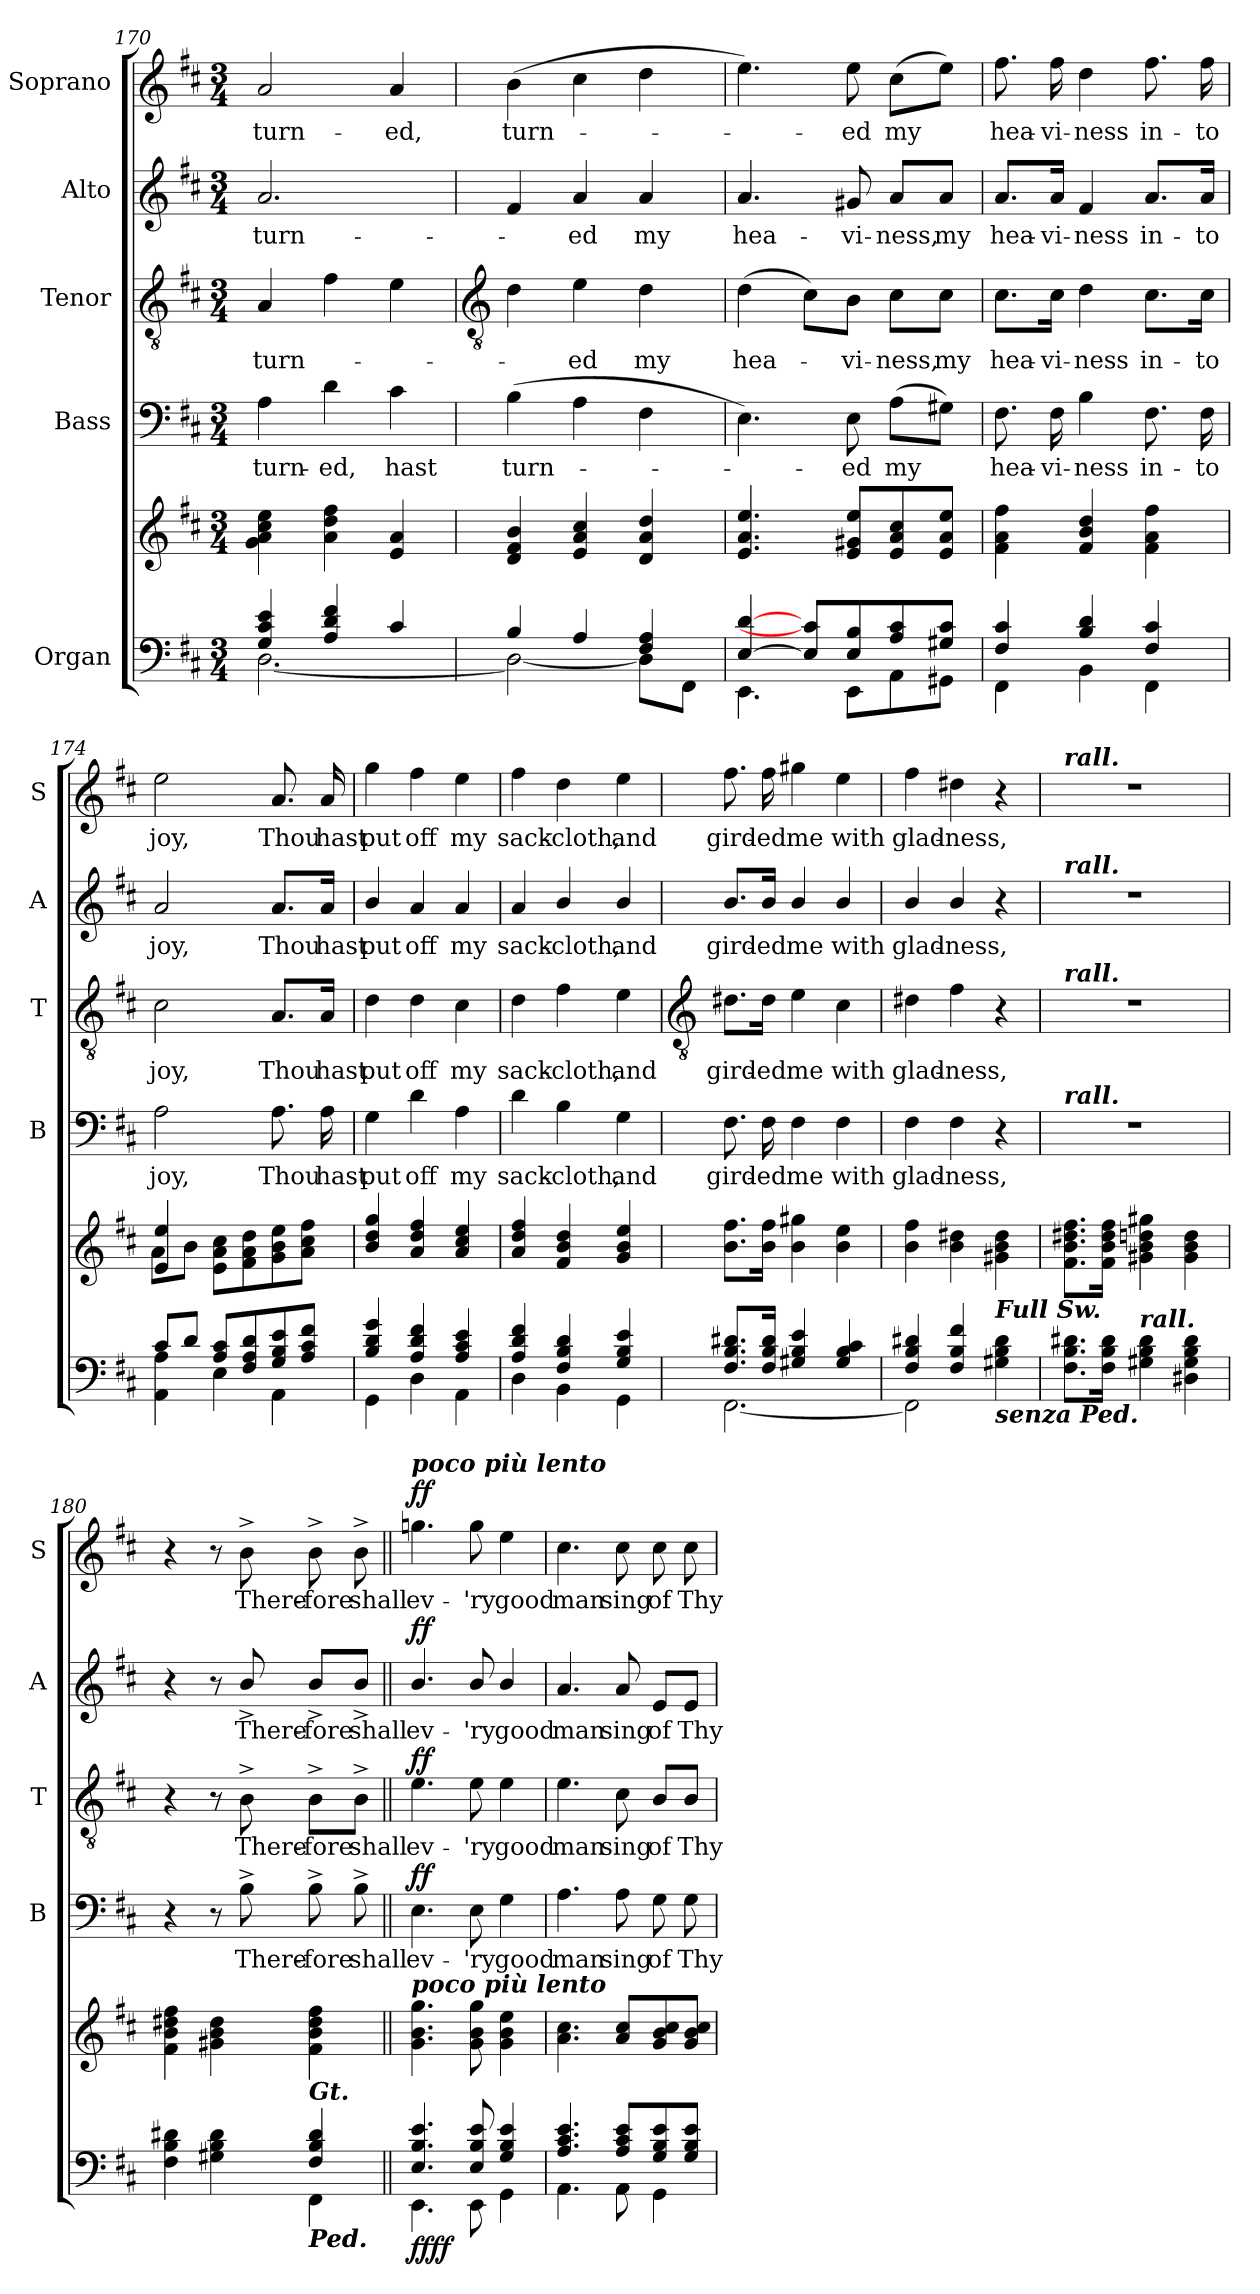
**kern	**kern	**dynam	**kern	**text	**dynam	**kern	**text	**dynam	**kern	**text	**dynam	**kern	**text	**dynam
*part5	*part5	*part5	*part4	*part4	*part4	*part3	*part3	*part3	*part2	*part2	*part2	*part1	*part1	*part1
*staff6	*staff5	*staff5/6	*staff4	*staff4	*staff4	*staff3	*staff3	*staff3	*staff2	*staff2	*staff2	*staff1	*staff1	*staff1
*I"Organ	*	*	*I"Bass	*	*	*I"Tenor	*	*	*I"Alto	*	*	*I"Soprano	*	*
*	*	*	*I'B	*	*	*I'T	*	*	*I'A	*	*	*I'S	*	*
*clefF4	*clefG2	*	*clefF4	*	*	*clefGv2	*	*	*clefG2	*	*	*clefG2	*	*
*k[f#c#]	*k[f#c#]	*	*k[f#c#]	*	*	*k[f#c#]	*	*	*k[f#c#]	*	*	*k[f#c#]	*	*
*D:	*D:	*	*D:	*	*	*D:	*	*	*D:	*	*	*D:	*	*
*M3/4	*M3/4	*	*M3/4	*	*	*M3/4	*	*	*M3/4	*	*	*M3/4	*	*
=170	=170	=170	=170	=170	=170	=170	=170	=170	=170	=170	=170	=170	=170	=170
*^	*^	*	*	*	*	*	*	*	*	*	*	*	*	*
!	!	!	!	!	!	!LO:LY:b	!	!	!LO:LY:b	!	!	!LO:LY:b	!	!	!LO:LY:b	!
4G/ 4c#/ 4e/	[2.D\	4g\ 4a\ 4cc#\ 4ee\	2.ryy	.	4A	turn-	.	4A	turn-	.	2.a	turn-	.	2a	turn-	.
!	!	!	!	!	!	!LO:LY:b	!	!	!	!	!	!	!	!	!	!
4A/ 4d/ 4f#/	.	4a\ 4dd\ 4ff#\	.	.	4d	-ed,	.	4f#	.	.	.	.	.	.	.	.
!	!	!	!	!	!	!LO:LY:b	!	!	!	!	!	!	!	!	!LO:LY:b	!
4c#/	.	4e/ 4a/	.	.	4c#	hast	.	4e	.	.	.	.	.	4a	-ed,	.
!!LO:LB:g=z
=171	=171	=171	=171	=171	=171	=171	=171	=171	=171	=171	=171	=171	=171	=171	=171	=171
*	*	*	*	*	*	*	*	*clefGv2	*	*	*	*	*	*	*	*
!	!	!	!	!	!	!LO:LY:b	!	!	!	!	!	!	!	!	!LO:LY:b	!
4B/	2D\_	4d 4f# 4b	2.ryy	.	(>4B	turn-	.	4d	.	.	4f#	.	.	(>4b	turn-	.
!	!	!	!	!	!	!	!	!	!LO:LY:b	!	!	!LO:LY:b	!	!	!	!
4A/	.	4e 4a 4cc#	.	.	4A	.	.	4e	ed	.	4a	ed	.	4cc#	.	.
!	!	!	!	!	!	!	!	!	!LO:LY:b	!	!	!LO:LY:b	!	!	!	!
4F#/ 4A/	8D\L]	4d 4a 4dd	.	.	4F#	.	.	4d	my	.	4a	my	.	4dd	.	.
.	8FF#\J	.	.	.	.	.	.	.	.	.	.	.	.	.	.	.
=172	=172	=172	=172	=172	=172	=172	=172	=172	=172	=172	=172	=172	=172	=172	=172	=172
!	!	!	!	!	!	!	!	!	!LO:LY:b	!	!	!LO:LY:b	!	!	!	!
[4E/ [4d/	4.EE\	4.e 4.a 4.ee	2ryy	.	4.E)	.	.	(>4d	hea-	.	4.a	hea-	.	4.ee)	.	.
8E/] 8c#/]L	.	.	.	.	.	.	.	8c#\L)	.	.	.	.	.	.	.	.
!	!	!	!	!	!	!LO:LY:b	!	!	!LO:LY:b	!	!	!LO:LY:b	!	!	!LO:LY:b	!
8E/ 8B/	8EE\L	8e 8g#X 8eeL	.	.	8E	ed	.	8B\J	vi-	.	8g#X	-vi-	.	8ee	ed	.
!	!	!	!	!	!	!LO:LY:b	!	!	!LO:LY:b	!	!	!LO:LY:b	!	!	!LO:LY:b	!
8A/ 8c#/	8AA\	8e 8a 8cc#	8ryy	.	(>8AL	my	.	8c#\L	-ness,	.	8a/L	-ness,	.	(>8cc#L	my	.
!	!	!	!	!	!	!	!	!	!LO:LY:b	!	!	!LO:LY:b	!	!	!	!
8G#X/ 8c#/J	8GG#X\J	8e 8a 8eeJ	8ryy	.	8G#XJ)	.	.	8c#\J	my	.	8a/J	my	.	8eeJ)	.	.
=173	=173	=173	=173	=173	=173	=173	=173	=173	=173	=173	=173	=173	=173	=173	=173	=173
!	!	!	!	!	!	!LO:LY:b	!	!	!LO:LY:b	!	!	!LO:LY:b	!	!	!LO:LY:b	!
4F#/ 4c#/	4FF#\	4f# 4a 4ff#	2ryy	.	8.F#	hea-	.	8.c#\L	hea-	.	8.a/L	hea-	.	8.ff#	hea-	.
!	!	!	!	!	!	!LO:LY:b	!	!	!LO:LY:b	!	!	!LO:LY:b	!	!	!LO:LY:b	!
.	.	.	.	.	16F#	-vi-	.	16c#\Jk	-vi-	.	16a/Jk	-vi-	.	16ff#	-vi-	.
!	!	!	!	!	!	!LO:LY:b	!	!	!LO:LY:b	!	!	!LO:LY:b	!	!	!LO:LY:b	!
4B/ 4d/	4BB\	4f# 4b 4dd	.	.	4B	-ness	.	4d	-ness	.	4f#	-ness	.	4dd	-ness	.
!	!	!	!	!	!	!LO:LY:b	!	!	!LO:LY:b	!	!	!LO:LY:b	!	!	!LO:LY:b	!
4F#/ 4c#/	4FF#\	4f# 4a 4ff#	8.ryy	.	8.F#	in-	.	8.c#\L	in-	.	8.a/L	in-	.	8.ff#	in-	.
!	!	!	!	!	!	!LO:LY:b	!	!	!LO:LY:b	!	!	!LO:LY:b	!	!	!LO:LY:b	!
.	.	.	16ryy	.	16F#	-to	.	16c#\Jk	-to	.	16a/Jk	-to	.	16ff#	-to	.
=174	=174	=174	=174	=174	=174	=174	=174	=174	=174	=174	=174	=174	=174	=174	=174	=174
!	!	!	!	!	!	!LO:LY:b	!	!	!LO:LY:b	!	!	!LO:LY:b	!	!	!LO:LY:b	!
8c#/L	4AA\ 4A\	4e 4ee	8a\L	.	2A	joy,	.	2c#	joy,	.	2a	joy,	.	2ee	joy,	.
8d/J	.	.	8b\J	.	.	.	.	.	.	.	.	.	.	.	.	.
8A/ 8c#/L	4E\	8e 8a 8cc#L	2ryy	.	.	.	.	.	.	.	.	.	.	.	.	.
8F#/ 8A/ 8d/	.	8f# 8a 8dd	.	.	.	.	.	.	.	.	.	.	.	.	.	.
!	!	!	!	!	!	!LO:LY:b	!	!	!LO:LY:b	!	!	!LO:LY:b	!	!	!LO:LY:b	!
8G/ 8B/ 8e/	4AA\	8g 8b 8ee	.	.	8.A	Thou	.	8.A/L	Thou	.	8.a/L	Thou	.	8.a	Thou	.
8A/ 8c#/ 8f#/J	.	8a 8cc# 8ff#J	.	.	.	.	.	.	.	.	.	.	.	.	.	.
!	!	!	!	!	!	!LO:LY:b	!	!	!LO:LY:b	!	!	!LO:LY:b	!	!	!LO:LY:b	!
.	.	.	.	.	16A	hast	.	16A/Jk	hast	.	16a/Jk	hast	.	16a	hast	.
=175	=175	=175	=175	=175	=175	=175	=175	=175	=175	=175	=175	=175	=175	=175	=175	=175
!	!	!	!	!	!	!LO:LY:b	!	!	!LO:LY:b	!	!	!LO:LY:b	!	!	!LO:LY:b	!
4B/ 4d/ 4g/	4GG\	4b 4dd 4gg	2.ryy	.	4G	put	.	4d	put	.	4b/	put	.	4gg	put	.
!	!	!	!	!	!	!LO:LY:b	!	!	!LO:LY:b	!	!	!LO:LY:b	!	!	!LO:LY:b	!
4A/ 4d/ 4f#/	4D\	4a 4dd 4ff#	.	.	4d	off	.	4d	off	.	4a	off	.	4ff#	off	.
!	!	!	!	!	!	!LO:LY:b	!	!	!LO:LY:b	!	!	!LO:LY:b	!	!	!LO:LY:b	!
4A/ 4c#/ 4e/	4AA\	4a 4cc# 4ee	.	.	4A	my	.	4c#	my	.	4a	my	.	4ee	my	.
=176	=176	=176	=176	=176	=176	=176	=176	=176	=176	=176	=176	=176	=176	=176	=176	=176
!	!	!	!	!	!	!LO:LY:b	!	!	!LO:LY:b	!	!	!LO:LY:b	!	!	!LO:LY:b	!
4A/ 4d/ 4f#/	4D\	4a 4dd 4ff#	2.ryy	.	4d	sack-	.	4d	sack-	.	4a/	sack-	.	4ff#	sack-	.
!	!	!	!	!	!	!LO:LY:b	!	!	!LO:LY:b	!	!	!LO:LY:b	!	!	!LO:LY:b	!
4F#/ 4B/ 4d/	4BB\	4f# 4b 4dd	.	.	4B	-cloth,	.	4f#	-cloth,	.	4b/	-cloth,	.	4dd	-cloth,	.
!	!	!	!	!	!	!LO:LY:b	!	!	!LO:LY:b	!	!	!LO:LY:b	!	!	!LO:LY:b	!
4G/ 4B/ 4e/	4GG\	4g 4b 4ee	.	.	4G	and	.	4e	and	.	4b/	and	.	4ee	and	.
*	*	*v	*v	*	*	*	*	*	*	*	*	*	*	*	*	*
!!LO:LB:g=z
=177	=177	=177	=177	=177	=177	=177	=177	=177	=177	=177	=177	=177	=177	=177	=177
*	*	*	*	*	*	*	*clefGv2	*	*	*	*	*	*	*	*
!	!	!	!	!	!LO:LY:b	!	!	!LO:LY:b	!	!	!LO:LY:b	!	!	!LO:LY:b	!
8.F#/ 8.B/ 8.d#X/L	[2.FF#\	8.b 8.ff#L	.	8.F#	gird-	.	8.d#X\L	gird-	.	8.b/L	gird-	.	8.ff#	gird-	.
!	!	!	!	!	!LO:LY:b	!	!	!LO:LY:b	!	!	!LO:LY:b	!	!	!LO:LY:b	!
16F#/ 16B/ 16d#/J	.	16b 16ff#J	.	16F#	-ed	.	16d#\Jk	-ed	.	16b/Jk	-ed	.	16ff#	-ed	.
!	!	!	!	!	!LO:LY:b	!	!	!LO:LY:b	!	!	!LO:LY:b	!	!	!LO:LY:b	!
4G#X/ 4B/ 4e/	.	4b 4gg#X	.	4F#	me	.	4e	me	.	4b/	me	.	4gg#X	me	.
!	!	!	!	!	!LO:LY:b	!	!	!LO:LY:b	!	!	!LO:LY:b	!	!	!LO:LY:b	!
4G#/ 4B/ 4c#/	.	4b 4ee	.	4F#	with	.	4c#	with	.	4b/	with	.	4ee	with	.
=178	=178	=178	=178	=178	=178	=178	=178	=178	=178	=178	=178	=178	=178	=178	=178
!	!	!	!	!	!LO:LY:b	!	!	!LO:LY:b	!	!	!LO:LY:b	!	!	!LO:LY:b	!
4F#/ 4B/ 4d#X/	2FF#\]	4b 4ff#	.	4F#	glad-	.	4d#X	glad-	.	4b/	glad-	.	4ff#	glad-	.
!	!	!	!	!	!LO:LY:b	!	!	!LO:LY:b	!	!	!LO:LY:b	!	!	!LO:LY:b	!
4F#/ 4B/ 4f#/	.	4b 4dd#X	.	4F#	-ness,	.	4f#	-ness,	.	4b/	-ness,	.	4dd#X	-ness,	.
!LO:TX:b:Bi:t=senza Ped.	!	!	!	!	!	!	!	!	!	!	!	!	!	!	!
!LO:TX:a:Bi:t=Full Sw.	!	!	!	!	!	!	!	!	!	!	!	!	!	!	!
4G#X\ 4B\ 4d#\	4ryy	4g#X 4b 4dd#	.	4r	.	.	4r	.	.	4r	.	.	4r	.	.
=179	=179	=179	=179	=179	=179	=179	=179	=179	=179	=179	=179	=179	=179	=179	=179
!	!	!	!	!	!	!	!	!	!	!	!	!	!LO:TX:a:Bi:t=rall.	!	!
!	!	!	!	!	!	!	!	!	!	!LO:TX:a:Bi:t=rall.	!	!	!	!	!
!	!	!	!	!	!	!	!LO:TX:a:Bi:t=rall.	!	!	!	!	!	!	!	!
!	!	!	!	!LO:TX:a:Bi:t=rall.	!	!	!	!	!	!	!	!	!	!	!
!	!	!	!	!LO:N:vis=1	!	!	!LO:N:vis=1	!	!	!LO:N:vis=1	!	!	!LO:N:vis=1	!	!
8.F#\ 8.B\ 8.d#X\L	2.ryy	8.f# 8.b 8.dd#X 8.ff#L	.	2.r	.	.	2.r	.	.	2.r	.	.	2.r	.	.
16F#\ 16B\ 16d#\J	.	16f# 16b 16dd# 16ff#J	.	.	.	.	.	.	.	.	.	.	.	.	.
!LO:TX:a:Bi:t=rall.	!	!	!	!	!	!	!	!	!	!	!	!	!	!	!
4G#X\ 4B\ 4d#\	.	4g#X 4b 4ddn 4gg#X	.	.	.	.	.	.	.	.	.	.	.	.	.
4D#X\ 4G#\ 4B\ 4d#\	.	4g# 4b 4dd	.	.	.	.	.	.	.	.	.	.	.	.	.
=180	=180	=180	=180	=180	=180	=180	=180	=180	=180	=180	=180	=180	=180	=180	=180
4F#\ 4B\ 4d#X\	2ryy	4f# 4b 4dd#X 4ff#	.	4r	.	.	4r	.	.	4r	.	.	4r	.	.
4G#X\ 4B\ 4d#\	.	4g#X 4b 4dd#	.	8r	.	.	8r	.	.	8r	.	.	8r	.	.
!	!	!	!	!	!LO:LY:b	!	!	!LO:LY:b	!	!	!LO:LY:b	!	!	!LO:LY:b	!
.	.	.	.	8B^	There-	.	8B^	There-	.	8b^/	There-	.	8b^	There-	.
!LO:TX:a:Bi:t=Gt.	!	!	!	!	!	!	!	!	!	!	!	!	!	!	!
!LO:TX:b:Bi:t=Ped.	!	!	!	!	!	!	!	!	!	!	!	!	!	!	!
!	!	!	!	!	!LO:LY:b	!	!	!LO:LY:b	!	!	!LO:LY:b	!	!	!LO:LY:b	!
4F#/ 4B/ 4d#/	4FF#\	4f# 4b 4dd# 4ff#	.	8B^	-fore	.	8B^\L	-fore	.	8b^/L	-fore	.	8b^	-fore	.
!	!	!	!	!	!LO:LY:b	!	!	!LO:LY:b	!	!	!LO:LY:b	!	!	!LO:LY:b	!
.	.	.	.	8B^	shall	.	8B^\J	shall	.	8b^/J	shall	.	8b^	shall	.
=181||	=181||	=181||	=181||	=181||	=181||	=181||	=181||	=181||	=181||	=181||	=181||	=181||	=181||	=181||	=181||
!	!	!	!	!	!	!	!	!	!	!	!	!	!LO:TX:a:Bi:t=poco più lento	!	!
!	!	!LO:TX:a:Bi:t=poco più lento	!	!	!	!	!	!	!	!	!	!	!	!	!
!	!	!	!LO:DY:b=2	!	!LO:LY:b	!	!	!LO:LY:b	!	!	!LO:LY:b	!	!	!LO:LY:b	!
!	!	!	!LO:DY:n=1:b=2	!	!	!LO:DY:b	!	!	!LO:DY:b	!	!	!LO:DY:b	!	!	!LO:DY:b
4.E/ 4.B/ 4.e/	4.EE\	4.g 4.b 4.gg	ff ff	4.E	ev-	ff	4.e	ev-	ff	4.b/	ev-	ff	4.ggn	ev-	ff
!	!	!	!	!	!LO:LY:b	!	!	!LO:LY:b	!	!	!LO:LY:b	!	!	!LO:LY:b	!
8E/ 8B/ 8e/	8EE\	8g 8b 8gg	.	8E	-'ry	.	8e	-'ry	.	8b/	-'ry	.	8gg	-'ry	.
!	!	!	!	!	!LO:LY:b	!	!	!LO:LY:b	!	!	!LO:LY:b	!	!	!LO:LY:b	!
4G/ 4B/ 4e/	4GG\	4g 4b 4ee	.	4G	good	.	4e	good	.	4b/	good	.	4ee	good	.
=182	=182	=182	=182	=182	=182	=182	=182	=182	=182	=182	=182	=182	=182	=182	=182
!	!	!	!	!	!LO:LY:b	!	!	!LO:LY:b	!	!	!LO:LY:b	!	!	!LO:LY:b	!
4.A/ 4.c#/ 4.e/	4.AA\	4.a 4.cc#	.	4.A	man	.	4.e	man	.	4.a	man	.	4.cc#	man	.
!	!	!	!	!	!LO:LY:b	!	!	!LO:LY:b	!	!	!LO:LY:b	!	!	!LO:LY:b	!
8A/ 8c#/ 8e/L	8AA\	8a 8cc#L	.	8A	sing	.	8c#	sing	.	8a	sing	.	8cc#	sing	.
!	!	!	!	!	!LO:LY:b	!	!	!LO:LY:b	!	!	!LO:LY:b	!	!	!LO:LY:b	!
8G/ 8B/ 8e/	4GG\	8g 8b 8cc#	.	8G	of	.	8B/L	of	.	8e/L	of	.	8cc#	of	.
!	!	!	!	!	!LO:LY:b	!	!	!LO:LY:b	!	!	!LO:LY:b	!	!	!LO:LY:b	!
8G/ 8B/ 8e/J	.	8g 8b 8cc#J	.	8G	Thy	.	8B/J	Thy	.	8e/J	Thy	.	8cc#	Thy	.
*v	*v	*	*	*	*	*	*	*	*	*	*	*	*	*	*
=	=	=	=	=	=	=	=	=	=	=	=	=	=	=
*-	*-	*-	*-	*-	*-	*-	*-	*-	*-	*-	*-	*-	*-	*-
